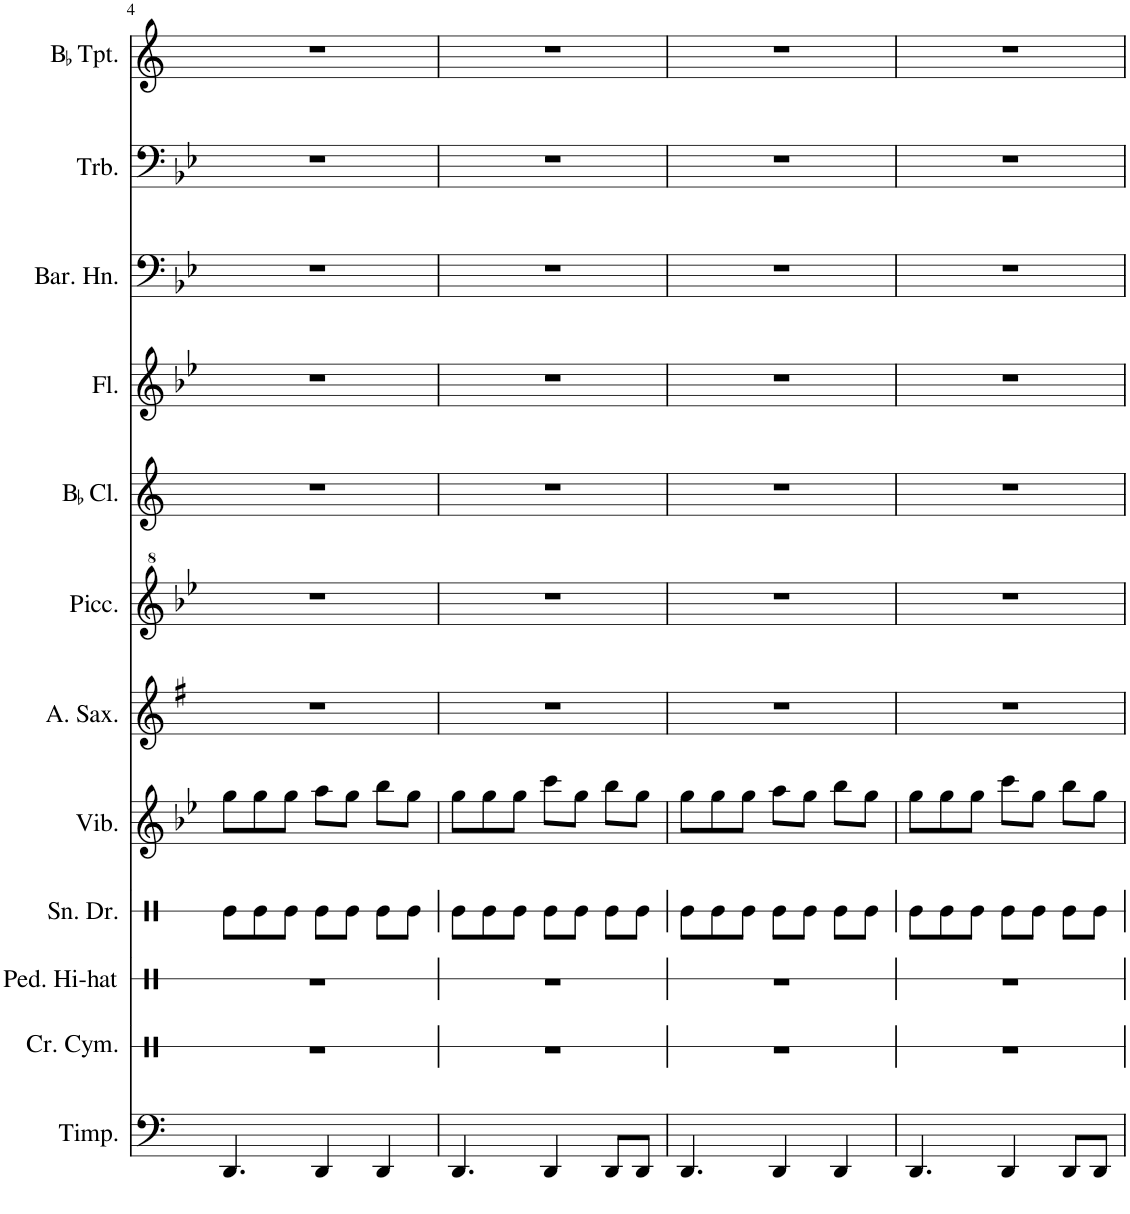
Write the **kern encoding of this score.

**kern	**kern	**kern	**kern	**kern	**kern	**kern	**kern	**kern	**kern	**kern	**kern
*part12	*part11	*part10	*part9	*part8	*part7	*part6	*part5	*part4	*part3	*part2	*part1
*staff12	*staff11	*staff10	*staff9	*staff8	*staff7	*staff6	*staff5	*staff4	*staff3	*staff2	*staff1
*I"Timpani	*I"Crash Cymbal	*I"Pedal Hi-hat	*I"Snare Drum	*I"Vibraphone	*I"Alto Saxophone	*I"Piccolo	*I"BaccidentalFlat Clarinet	*I"Flute	*I"Baritone Horn	*I"Trombone	*I"BaccidentalFlat Trumpet
*I'Timp.	*I'Cr. Cym.	*I'Ped. Hi-hat	*I'Sn. Dr.	*I'Vib.	*I'A. Sax.	*I'Picc.	*I'BaccidentalFlat Cl.	*I'Fl.	*I'Bar. Hn.	*I'Trb.	*I'BaccidentalFlat Tpt.
!!LO:PB:g=z
*clefF4	*clefX	*clefX	*clefX	*clefG2	*clefG2	*clefG^2	*clefG2	*clefG2	*clefF4	*clefF4	*clefG2
*	*	*	*	*	*Trd5c9	*Trd-7c-12	*Trd1c2	*	*Trd4c7	*	*Trd1c2
*k[]	*k[]	*k[]	*k[]	*k[b-e-]	*k[f#]	*k[b-e-]	*k[]	*k[b-e-]	*k[b-e-]	*k[b-e-]	*k[]
*M7/8	*M7/8	*M7/8	*M7/8	*M7/8	*M7/8	*M7/8	*M7/8	*M7/8	*M7/8	*M7/8	*M7/8
=4	=4	=4	=4	=4	=4	=4	=4	=4	=4	=4	=4
4.DD/	2..r	2..r	8Re\L	8gg\L	2..r	2..r	2..r	2..r	2..r	2..r	2..r
.	.	.	8Re\	8gg\	.	.	.	.	.	.	.
.	.	.	8Re\J	8gg\J	.	.	.	.	.	.	.
4DD/	.	.	8Re\L	8aa\L	.	.	.	.	.	.	.
.	.	.	8Re\J	8gg\J	.	.	.	.	.	.	.
4DD/	.	.	8Re\L	8bb-\L	.	.	.	.	.	.	.
.	.	.	8Re\J	8gg\J	.	.	.	.	.	.	.
=5	=5	=5	=5	=5	=5	=5	=5	=5	=5	=5	=5
4.DD/	2..r	2..r	8Re\L	8gg\L	2..r	2..r	2..r	2..r	2..r	2..r	2..r
.	.	.	8Re\	8gg\	.	.	.	.	.	.	.
.	.	.	8Re\J	8gg\J	.	.	.	.	.	.	.
4DD/	.	.	8Re\L	8ccc\L	.	.	.	.	.	.	.
.	.	.	8Re\J	8gg\J	.	.	.	.	.	.	.
8DD/L	.	.	8Re\L	8bb-\L	.	.	.	.	.	.	.
8DD/J	.	.	8Re\J	8gg\J	.	.	.	.	.	.	.
=6	=6	=6	=6	=6	=6	=6	=6	=6	=6	=6	=6
4.DD/	2..r	2..r	8Re\L	8gg\L	2..r	2..r	2..r	2..r	2..r	2..r	2..r
.	.	.	8Re\	8gg\	.	.	.	.	.	.	.
.	.	.	8Re\J	8gg\J	.	.	.	.	.	.	.
4DD/	.	.	8Re\L	8aa\L	.	.	.	.	.	.	.
.	.	.	8Re\J	8gg\J	.	.	.	.	.	.	.
4DD/	.	.	8Re\L	8bb-\L	.	.	.	.	.	.	.
.	.	.	8Re\J	8gg\J	.	.	.	.	.	.	.
=7	=7	=7	=7	=7	=7	=7	=7	=7	=7	=7	=7
4.DD/	2..r	2..r	8Re\L	8gg\L	2..r	2..r	2..r	2..r	2..r	2..r	2..r
.	.	.	8Re\	8gg\	.	.	.	.	.	.	.
.	.	.	8Re\J	8gg\J	.	.	.	.	.	.	.
4DD/	.	.	8Re\L	8ccc\L	.	.	.	.	.	.	.
.	.	.	8Re\J	8gg\J	.	.	.	.	.	.	.
8DD/L	.	.	8Re\L	8bb-\L	.	.	.	.	.	.	.
8DD/J	.	.	8Re\J	8gg\J	.	.	.	.	.	.	.
=	=	=	=	=	=	=	=	=	=	=	=
*-	*-	*-	*-	*-	*-	*-	*-	*-	*-	*-	*-
